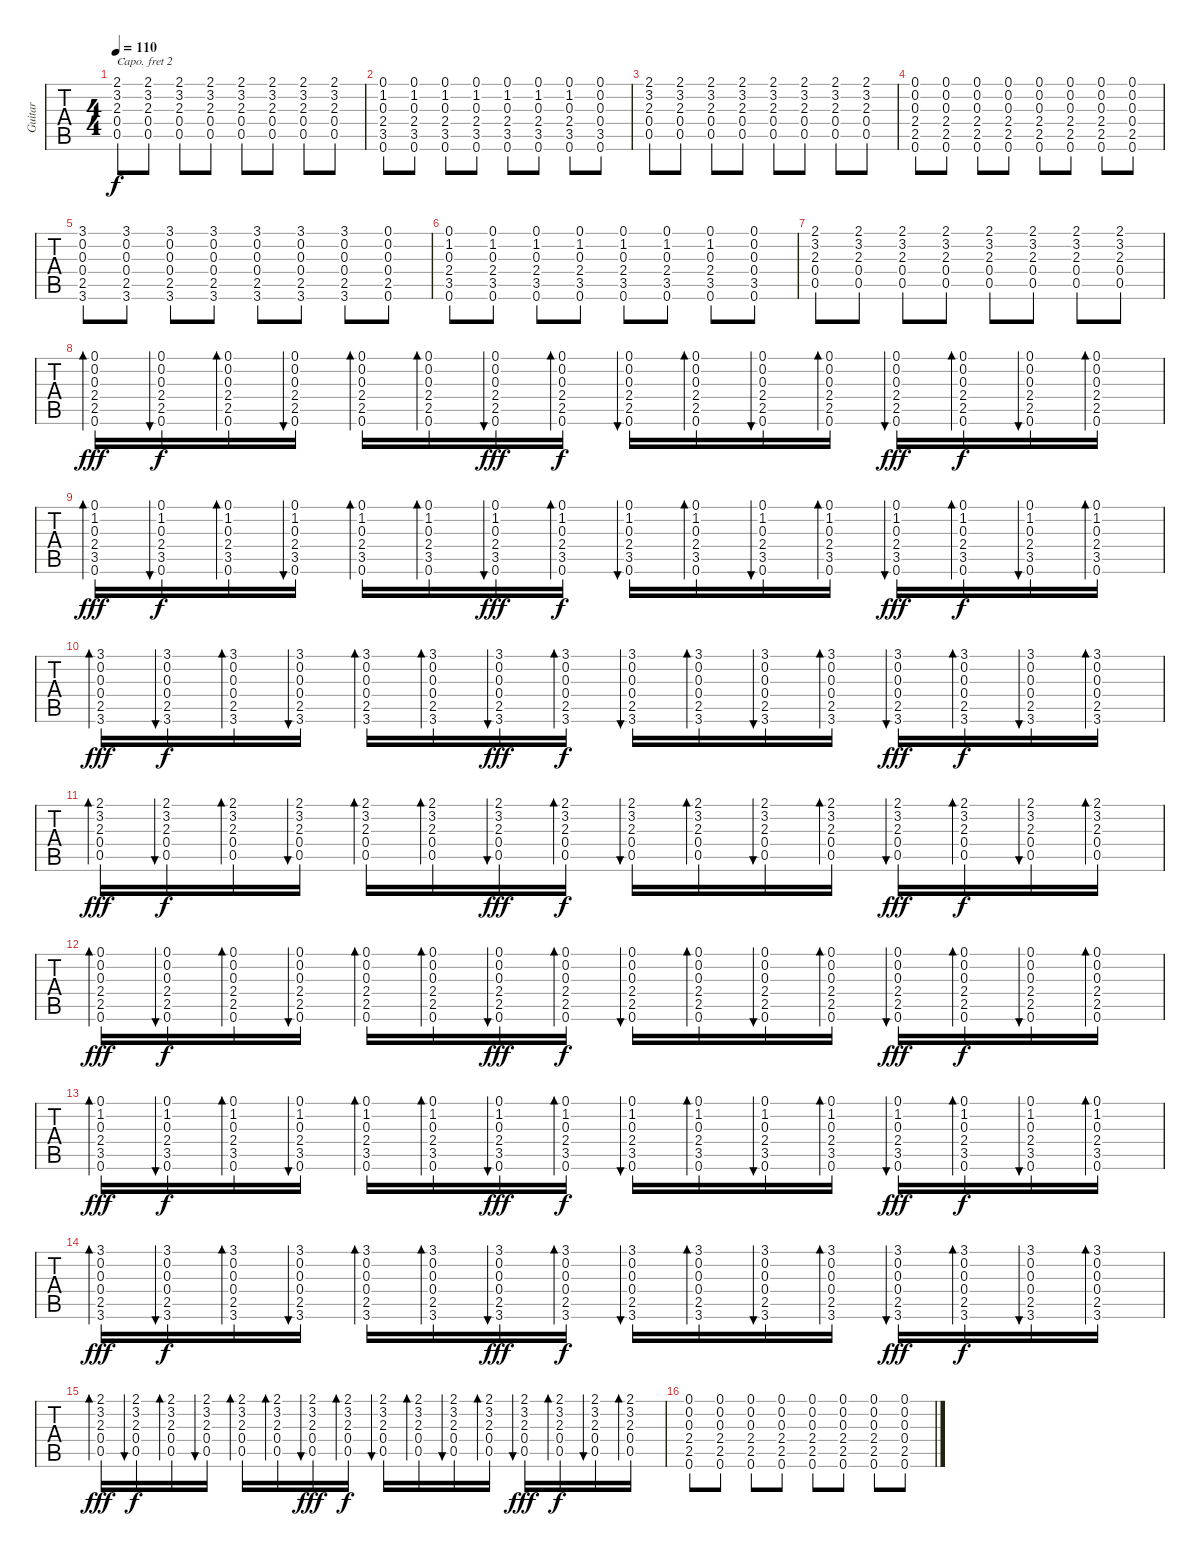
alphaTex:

\track ("Guitar" "Guitar") {instrument acousticguitarsteel}
\staff {tabs}
\capo 2
\tuning (E4 B3 G3 D3 A2 E2) {hide}
\ts (4 4)
\tempo 110
\clef g2
\ks c
(2.1 3.2 2.3 0.4 0.5).8{dy f} (2.1 3.2 2.3 0.4 0.5).8 (2.1 3.2 2.3 0.4 0.5).8 (2.1 3.2 2.3 0.4 0.5).8 (2.1 3.2 2.3 0.4 0.5).8 (2.1 3.2 2.3 0.4 0.5).8 (2.1 3.2 2.3 0.4 0.5).8 (2.1 3.2 2.3 0.4 0.5).8 |
(0.1 1.2 0.3 2.4 3.5 0.6).8 (0.1 1.2 0.3 2.4 3.5 0.6).8 (0.1 1.2 0.3 2.4 3.5 0.6).8 (0.1 1.2 0.3 2.4 3.5 0.6).8 (0.1 1.2 0.3 2.4 3.5 0.6).8 (0.1 1.2 0.3 2.4 3.5 0.6).8 (0.1 1.2 0.3 2.4 3.5 0.6).8 (0.1 0.2 0.3 0.4 3.5 0.6).8 |
(2.1 3.2 2.3 0.4 0.5).8 (2.1 3.2 2.3 0.4 0.5).8 (2.1 3.2 2.3 0.4 0.5).8 (2.1 3.2 2.3 0.4 0.5).8 (2.1 3.2 2.3 0.4 0.5).8 (2.1 3.2 2.3 0.4 0.5).8 (2.1 3.2 2.3 0.4 0.5).8 (2.1 3.2 2.3 0.4 0.5).8 |
(0.1 0.2 0.3 2.4 2.5 0.6).8 (0.1 0.2 0.3 2.4 2.5 0.6).8 (0.1 0.2 0.3 2.4 2.5 0.6).8 (0.1 0.2 0.3 2.4 2.5 0.6).8 (0.1 0.2 0.3 2.4 2.5 0.6).8 (0.1 0.2 0.3 2.4 2.5 0.6).8 (0.1 0.2 0.3 2.4 2.5 0.6).8 (0.1 0.2 0.3 0.4 2.5 0.6).8 |
(3.1 0.2 0.3 0.4 2.5 3.6).8 (3.1 0.2 0.3 0.4 2.5 3.6).8 (3.1 0.2 0.3 0.4 2.5 3.6).8 (3.1 0.2 0.3 0.4 2.5 3.6).8 (3.1 0.2 0.3 0.4 2.5 3.6).8 (3.1 0.2 0.3 0.4 2.5 3.6).8 (3.1 0.2 0.3 0.4 2.5 3.6).8 (0.1 0.2 0.3 0.4 2.5 0.6).8 |
(0.1 1.2 0.3 2.4 3.5 0.6).8 (0.1 1.2 0.3 2.4 3.5 0.6).8 (0.1 1.2 0.3 2.4 3.5 0.6).8 (0.1 1.2 0.3 2.4 3.5 0.6).8 (0.1 1.2 0.3 2.4 3.5 0.6).8 (0.1 1.2 0.3 2.4 3.5 0.6).8 (0.1 1.2 0.3 2.4 3.5 0.6).8 (0.1 0.2 0.3 0.4 3.5 0.6).8 |
(2.1 3.2 2.3 0.4 0.5).8 (2.1 3.2 2.3 0.4 0.5).8 (2.1 3.2 2.3 0.4 0.5).8 (2.1 3.2 2.3 0.4 0.5).8 (2.1 3.2 2.3 0.4 0.5).8 (2.1 3.2 2.3 0.4 0.5).8 (2.1 3.2 2.3 0.4 0.5).8 (2.1 3.2 2.3 0.4 0.5).8 |
(0.1{hac} 0.2{hac} 0.3{hac} 2.4{hac} 2.5{hac} 0.6{hac}).16{bd 30 dy fff} (0.1 0.2 0.3 2.4 2.5 0.6).16{bu 30 dy f} (0.1 0.2 0.3 2.4 2.5 0.6).16{bd 30} (0.1 0.2 0.3 2.4 2.5 0.6).16{bu 30} (0.1 0.2 0.3 2.4 2.5 0.6).16{bd 30} (0.1 0.2 0.3 2.4 2.5 0.6).16{bd 30} (0.1{hac} 0.2{hac} 0.3{hac} 2.4{hac} 2.5{hac} 0.6{hac}).16{bu 30 dy fff} (0.1 0.2 0.3 2.4 2.5 0.6).16{bd 30 dy f} (0.1 0.2 0.3 2.4 2.5 0.6).16{bu 30} (0.1 0.2 0.3 2.4 2.5 0.6).16{bd 30} (0.1 0.2 0.3 2.4 2.5 0.6).16{bu 30} (0.1 0.2 0.3 2.4 2.5 0.6).16{bd 30} (0.1{hac} 0.2{hac} 0.3{hac} 2.4{hac} 2.5{hac} 0.6{hac}).16{bu 30 dy fff} (0.1 0.2 0.3 2.4 2.5 0.6).16{bd 30 dy f} (0.1 0.2 0.3 2.4 2.5 0.6).16{bu 30} (0.1 0.2 0.3 2.4 2.5 0.6).16{bd 30} |
(0.1{hac} 1.2{hac} 0.3{hac} 2.4{hac} 3.5{hac} 0.6{hac}).16{bd 30 dy fff} (0.1 1.2 0.3 2.4 3.5 0.6).16{bu 30 dy f} (0.1 1.2 0.3 2.4 3.5 0.6).16{bd 30} (0.1 1.2 0.3 2.4 3.5 0.6).16{bu 30} (0.1 1.2 0.3 2.4 3.5 0.6).16{bd 30} (0.1 1.2 0.3 2.4 3.5 0.6).16{bd 30} (0.1{hac} 1.2{hac} 0.3{hac} 2.4{hac} 3.5{hac} 0.6{hac}).16{bu 30 dy fff} (0.1 1.2 0.3 2.4 3.5 0.6).16{bd 30 dy f} (0.1 1.2 0.3 2.4 3.5 0.6).16{bu 30} (0.1 1.2 0.3 2.4 3.5 0.6).16{bd 30} (0.1 1.2 0.3 2.4 3.5 0.6).16{bu 30} (0.1 1.2 0.3 2.4 3.5 0.6).16{bd 30} (0.1{hac} 1.2{hac} 0.3{hac} 2.4{hac} 3.5{hac} 0.6{hac}).16{bu 30 dy fff} (0.1 1.2 0.3 2.4 3.5 0.6).16{bd 30 dy f} (0.1 1.2 0.3 2.4 3.5 0.6).16{bu 30} (0.1 1.2 0.3 2.4 3.5 0.6).16{bd 30} |
(3.1{hac} 0.2{hac} 0.3{hac} 0.4{hac} 2.5{hac} 3.6{hac}).16{bd 30 dy fff} (3.1 0.2 0.3 0.4 2.5 3.6).16{bu 30 dy f} (3.1 0.2 0.3 0.4 2.5 3.6).16{bd 30} (3.1 0.2 0.3 0.4 2.5 3.6).16{bu 30} (3.1 0.2 0.3 0.4 2.5 3.6).16{bd 30} (3.1 0.2 0.3 0.4 2.5 3.6).16{bd 30} (3.1{hac} 0.2{hac} 0.3{hac} 0.4{hac} 2.5{hac} 3.6{hac}).16{bu 30 dy fff} (3.1 0.2 0.3 0.4 2.5 3.6).16{bd 30 dy f} (3.1 0.2 0.3 0.4 2.5 3.6).16{bu 30} (3.1 0.2 0.3 0.4 2.5 3.6).16{bd 30} (3.1 0.2 0.3 0.4 2.5 3.6).16{bu 30} (3.1 0.2 0.3 0.4 2.5 3.6).16{bd 30} (3.1 0.2{hac} 0.3{hac} 0.4{hac} 2.5{hac} 3.6{hac}).16{bu 30 dy fff} (3.1 0.2 0.3 0.4 2.5 3.6).16{bd 30 dy f} (3.1 0.2 0.3 0.4 2.5 3.6).16{bu 30} (3.1 0.2 0.3 0.4 2.5 3.6).16{bd 30} |
(2.1{hac} 3.2{hac} 2.3{hac} 0.4{hac} 0.5{hac}).16{bd 30 dy fff} (2.1 3.2 2.3 0.4 0.5).16{bu 30 dy f} (2.1 3.2 2.3 0.4 0.5).16{bd 30} (2.1 3.2 2.3 0.4 0.5).16{bu 30} (2.1 3.2 2.3 0.4 0.5).16{bd 30} (2.1 3.2 2.3 0.4 0.5).16{bd 30} (2.1{hac} 3.2{hac} 2.3{hac} 0.4{hac} 0.5{hac}).16{bu 30 dy fff} (2.1 3.2 2.3 0.4 0.5).16{bd 30 dy f} (2.1 3.2 2.3 0.4 0.5).16{bu 30} (2.1 3.2 2.3 0.4 0.5).16{bd 30} (2.1 3.2 2.3 0.4 0.5).16{bu 30} (2.1 3.2 2.3 0.4 0.5).16{bd 30} (2.1{hac} 3.2{hac} 2.3{hac} 0.4{hac} 0.5{hac}).16{bu 30 dy fff} (2.1 3.2 2.3 0.4 0.5).16{bd 30 dy f} (2.1 3.2 2.3 0.4 0.5).16{bu 30} (2.1 3.2 2.3 0.4 0.5).16{bd 30} |
(0.1{hac} 0.2{hac} 0.3{hac} 2.4{hac} 2.5{hac} 0.6{hac}).16{bd 30 dy fff} (0.1 0.2 0.3 2.4 2.5 0.6).16{bu 30 dy f} (0.1 0.2 0.3 2.4 2.5 0.6).16{bd 30} (0.1 0.2 0.3 2.4 2.5 0.6).16{bu 30} (0.1 0.2 0.3 2.4 2.5 0.6).16{bd 30} (0.1 0.2 0.3 2.4 2.5 0.6).16{bd 30} (0.1{hac} 0.2{hac} 0.3{hac} 2.4{hac} 2.5{hac} 0.6{hac}).16{bu 30 dy fff} (0.1 0.2 0.3 2.4 2.5 0.6).16{bd 30 dy f} (0.1 0.2 0.3 2.4 2.5 0.6).16{bu 30} (0.1 0.2 0.3 2.4 2.5 0.6).16{bd 30} (0.1 0.2 0.3 2.4 2.5 0.6).16{bu 30} (0.1 0.2 0.3 2.4 2.5 0.6).16{bd 30} (0.1{hac} 0.2{hac} 0.3{hac} 2.4{hac} 2.5{hac} 0.6{hac}).16{bu 30 dy fff} (0.1 0.2 0.3 2.4 2.5 0.6).16{bd 30 dy f} (0.1 0.2 0.3 2.4 2.5 0.6).16{bu 30} (0.1 0.2 0.3 2.4 2.5 0.6).16{bd 30} |
(0.1{hac} 1.2{hac} 0.3{hac} 2.4{hac} 3.5{hac} 0.6{hac}).16{bd 30 dy fff} (0.1 1.2 0.3 2.4 3.5 0.6).16{bu 30 dy f} (0.1 1.2 0.3 2.4 3.5 0.6).16{bd 30} (0.1 1.2 0.3 2.4 3.5 0.6).16{bu 30} (0.1 1.2 0.3 2.4 3.5 0.6).16{bd 30} (0.1 1.2 0.3 2.4 3.5 0.6).16{bd 30} (0.1{hac} 1.2{hac} 0.3{hac} 2.4{hac} 3.5{hac} 0.6{hac}).16{bu 30 dy fff} (0.1 1.2 0.3 2.4 3.5 0.6).16{bd 30 dy f} (0.1 1.2 0.3 2.4 3.5 0.6).16{bu 30} (0.1 1.2 0.3 2.4 3.5 0.6).16{bd 30} (0.1 1.2 0.3 2.4 3.5 0.6).16{bu 30} (0.1 1.2 0.3 2.4 3.5 0.6).16{bd 30} (0.1{hac} 1.2{hac} 0.3{hac} 2.4{hac} 3.5{hac} 0.6{hac}).16{bu 30 dy fff} (0.1 1.2 0.3 2.4 3.5 0.6).16{bd 30 dy f} (0.1 1.2 0.3 2.4 3.5 0.6).16{bu 30} (0.1 1.2 0.3 2.4 3.5 0.6).16{bd 30} |
(3.1{hac} 0.2{hac} 0.3{hac} 0.4{hac} 2.5{hac} 3.6{hac}).16{bd 30 dy fff} (3.1 0.2 0.3 0.4 2.5 3.6).16{bu 30 dy f} (3.1 0.2 0.3 0.4 2.5 3.6).16{bd 30} (3.1 0.2 0.3 0.4 2.5 3.6).16{bu 30} (3.1 0.2 0.3 0.4 2.5 3.6).16{bd 30} (3.1 0.2 0.3 0.4 2.5 3.6).16{bd 30} (3.1{hac} 0.2{hac} 0.3{hac} 0.4{hac} 2.5{hac} 3.6{hac}).16{bu 30 dy fff} (3.1 0.2 0.3 0.4 2.5 3.6).16{bd 30 dy f} (3.1 0.2 0.3 0.4 2.5 3.6).16{bu 30} (3.1 0.2 0.3 0.4 2.5 3.6).16{bd 30} (3.1 0.2 0.3 0.4 2.5 3.6).16{bu 30} (3.1 0.2 0.3 0.4 2.5 3.6).16{bd 30} (3.1 0.2{hac} 0.3{hac} 0.4{hac} 2.5{hac} 3.6{hac}).16{bu 30 dy fff} (3.1 0.2 0.3 0.4 2.5 3.6).16{bd 30 dy f} (3.1 0.2 0.3 0.4 2.5 3.6).16{bu 30} (3.1 0.2 0.3 0.4 2.5 3.6).16{bd 30} |
(2.1{hac} 3.2{hac} 2.3{hac} 0.4{hac} 0.5{hac}).16{bd 30 dy fff} (2.1 3.2 2.3 0.4 0.5).16{bu 30 dy f} (2.1 3.2 2.3 0.4 0.5).16{bd 30} (2.1 3.2 2.3 0.4 0.5).16{bu 30} (2.1 3.2 2.3 0.4 0.5).16{bd 30} (2.1 3.2 2.3 0.4 0.5).16{bd 30} (2.1{hac} 3.2{hac} 2.3{hac} 0.4{hac} 0.5{hac}).16{bu 30 dy fff} (2.1 3.2 2.3 0.4 0.5).16{bd 30 dy f} (2.1 3.2 2.3 0.4 0.5).16{bu 30} (2.1 3.2 2.3 0.4 0.5).16{bd 30} (2.1 3.2 2.3 0.4 0.5).16{bu 30} (2.1 3.2 2.3 0.4 0.5).16{bd 30} (2.1{hac} 3.2{hac} 2.3{hac} 0.4{hac} 0.5{hac}).16{bu 30 dy fff} (2.1 3.2 2.3 0.4 0.5).16{bd 30 dy f} (2.1 3.2 2.3 0.4 0.5).16{bu 30} (2.1 3.2 2.3 0.4 0.5).16{bd 30} |
(0.1 0.2 0.3 2.4 2.5 0.6).8 (0.1 0.2 0.3 2.4 2.5 0.6).8 (0.1 0.2 0.3 2.4 2.5 0.6).8 (0.1 0.2 0.3 2.4 2.5 0.6).8 (0.1 0.2 0.3 2.4 2.5 0.6).8 (0.1 0.2 0.3 2.4 2.5 0.6).8 (0.1 0.2 0.3 2.4 2.5 0.6).8 (0.1 0.2 0.3 0.4 2.5 0.6).8
